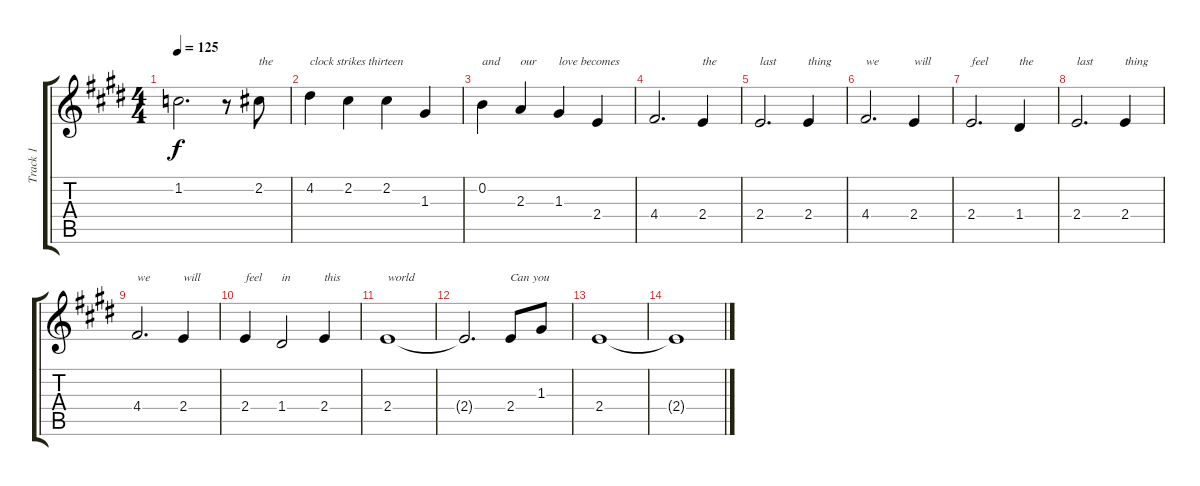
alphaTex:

\track ("Track 1" "Track 1") {instrument acousticguitarnylon}
\staff {score tabs}
\tuning (E4 B3 G3 D3 A2 E2) {hide}
\ts (4 4)
\tempo 125
\clef g2
\ks e
1.2.2{d dy f} r.8 2.2.8{txt "the"} |
4.2.4{txt "clock strikes thirteen"} 2.2.4 2.2.4 1.3.4 |
0.2.4{txt "and"} 2.3.4{txt "our"} 1.3.4{txt "love becomes"} 2.4.4 |
4.4.2{d} 2.4.4{txt "the"} |
2.4.2{d txt "last"} 2.4.4{txt "thing"} |
4.4.2{d txt "we"} 2.4.4{txt "will"} |
2.4.2{d txt "feel"} 1.4.4{txt "the"} |
2.4.2{d txt "last"} 2.4.4{txt "thing"} |
4.4.2{d txt "we"} 2.4.4{txt "will"} |
2.4.4{txt "feel"} 1.4.2{txt "in"} 2.4.4{txt "this"} |
2.4.1{txt "world"} |
2.4{t}.2{d} 2.4.8{txt "Can you"} 1.3.8 |
2.4.1 |
2.4{t}.1
